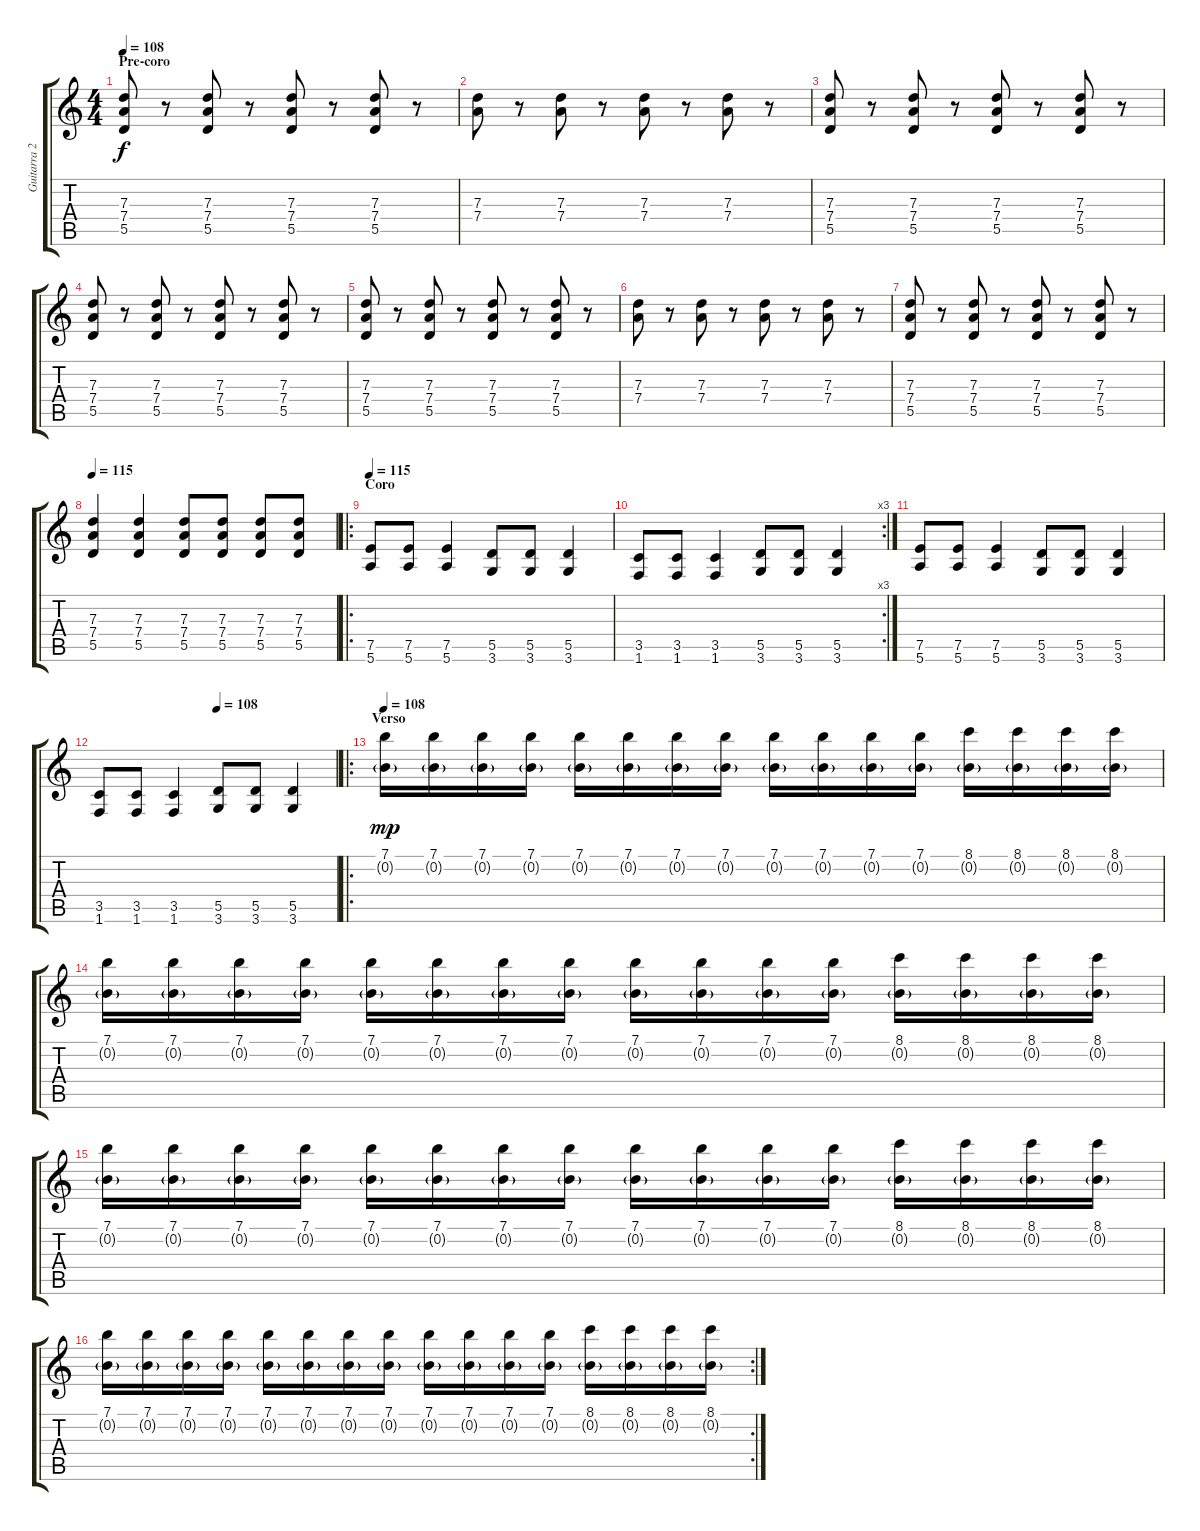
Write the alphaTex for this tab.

\track ("Guitarra 2" "Guitarra 2") {instrument electricguitarclean}
\staff {score tabs}
\tuning (E4 B3 G3 D3 A2 E2) {hide}
\ts (4 4)
\section ("" "Pre-coro")
\tempo 108
\clef g2
\ks c
(7.3 7.4 5.5).8{dy f volume 13} r.8 (7.3 7.4 5.5).8 r.8 (7.3 7.4 5.5).8 r.8 (7.3 7.4 5.5).8 r.8 |
(7.3 7.4).8 r.8 (7.3 7.4).8 r.8 (7.3 7.4).8 r.8 (7.3 7.4).8 r.8 |
(7.3 7.4 5.5).8 r.8 (7.3 7.4 5.5).8 r.8 (7.3 7.4 5.5).8 r.8 (7.3 7.4 5.5).8 r.8 |
(7.3 7.4 5.5).8 r.8 (7.3 7.4 5.5).8 r.8 (7.3 7.4 5.5).8 r.8 (7.3 7.4 5.5).8 r.8 |
(7.3 7.4 5.5).8 r.8 (7.3 7.4 5.5).8 r.8 (7.3 7.4 5.5).8 r.8 (7.3 7.4 5.5).8 r.8 |
(7.3 7.4).8 r.8 (7.3 7.4).8 r.8 (7.3 7.4).8 r.8 (7.3 7.4).8 r.8 |
(7.3 7.4 5.5).8 r.8 (7.3 7.4 5.5).8 r.8 (7.3 7.4 5.5).8 r.8 (7.3 7.4 5.5).8 r.8 |
\tempo 115
(7.3 7.4 5.5).4 (7.3 7.4 5.5).4 (7.3 7.4 5.5).8 (7.3 7.4 5.5).8 (7.3 7.4 5.5).8 (7.3 7.4 5.5).8 |
\ro
\section ("" "Coro")
\tempo 115
(7.5 5.6).8{volume 11 instrument distortionguitar} (7.5 5.6).8 (7.5 5.6).4 (5.5 3.6).8 (5.5 3.6).8 (5.5 3.6).4 |
\rc 3
(3.5 1.6).8 (3.5 1.6).8 (3.5 1.6).4 (5.5 3.6).8 (5.5 3.6).8 (5.5 3.6).4 |
(7.5 5.6).8{volume 9 instrument distortionguitar} (7.5 5.6).8 (7.5 5.6).4 (5.5 3.6).8 (5.5 3.6).8 (5.5 3.6).4 |
\tempo (108 0.5)
(3.5 1.6).8 (3.5 1.6).8 (3.5 1.6).4 (5.5 3.6).8 (5.5 3.6).8 (5.5 3.6).4 |
\ro
\section ("" "Verso")
\tempo 108
(7.1 0.2{g}).16{dy mp volume 9 instrument acousticguitarsteel} (7.1 0.2{g}).16 (7.1 0.2{g}).16 (7.1 0.2{g}).16 (7.1 0.2{g}).16 (7.1 0.2{g}).16 (7.1 0.2{g}).16 (7.1 0.2{g}).16 (7.1 0.2{g}).16 (7.1 0.2{g}).16 (7.1 0.2{g}).16 (7.1 0.2{g}).16 (8.1 0.2{g}).16 (8.1 0.2{g}).16 (8.1 0.2{g}).16 (8.1 0.2{g}).16 |
(7.1 0.2{g}).16 (7.1 0.2{g}).16 (7.1 0.2{g}).16 (7.1 0.2{g}).16 (7.1 0.2{g}).16 (7.1 0.2{g}).16 (7.1 0.2{g}).16 (7.1 0.2{g}).16 (7.1 0.2{g}).16 (7.1 0.2{g}).16 (7.1 0.2{g}).16 (7.1 0.2{g}).16 (8.1 0.2{g}).16 (8.1 0.2{g}).16 (8.1 0.2{g}).16 (8.1 0.2{g}).16 |
(7.1 0.2{g}).16 (7.1 0.2{g}).16 (7.1 0.2{g}).16 (7.1 0.2{g}).16 (7.1 0.2{g}).16 (7.1 0.2{g}).16 (7.1 0.2{g}).16 (7.1 0.2{g}).16 (7.1 0.2{g}).16 (7.1 0.2{g}).16 (7.1 0.2{g}).16 (7.1 0.2{g}).16 (8.1 0.2{g}).16 (8.1 0.2{g}).16 (8.1 0.2{g}).16 (8.1 0.2{g}).16 |
\rc 2
(7.1 0.2{g}).16 (7.1 0.2{g}).16 (7.1 0.2{g}).16 (7.1 0.2{g}).16 (7.1 0.2{g}).16 (7.1 0.2{g}).16 (7.1 0.2{g}).16 (7.1 0.2{g}).16 (7.1 0.2{g}).16 (7.1 0.2{g}).16 (7.1 0.2{g}).16 (7.1 0.2{g}).16 (8.1 0.2{g}).16 (8.1 0.2{g}).16 (8.1 0.2{g}).16 (8.1 0.2{g}).16
